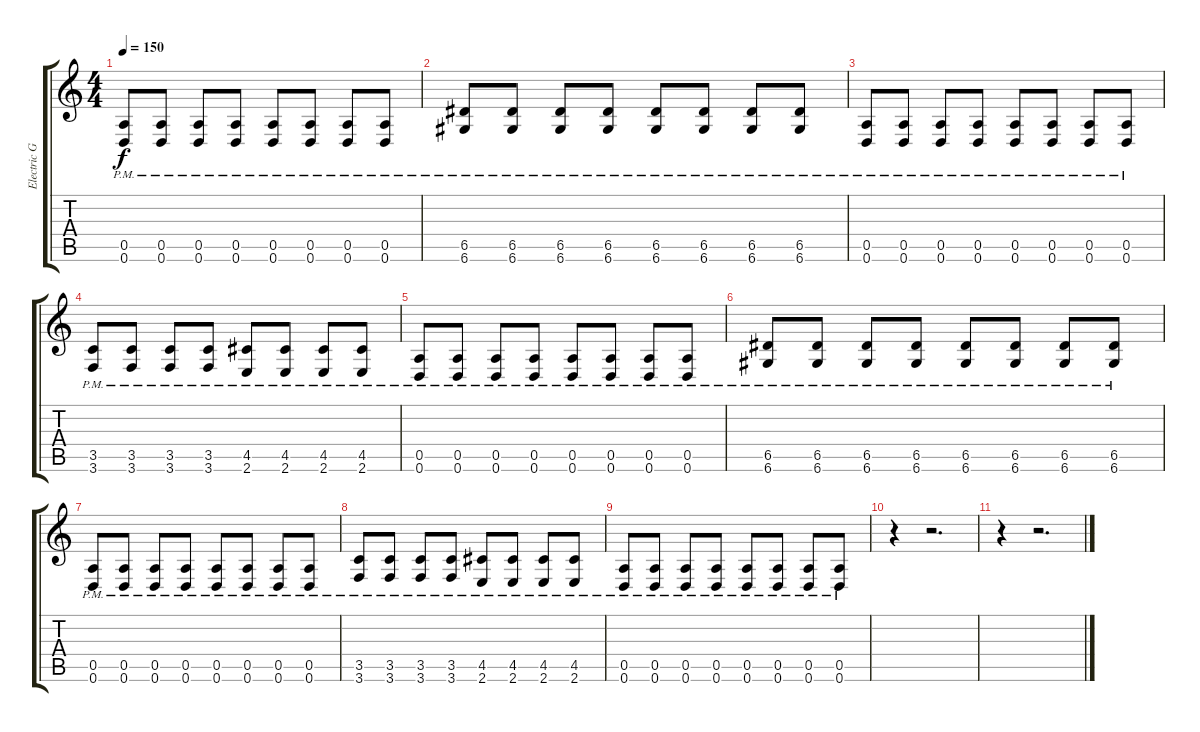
\track ("Electric Guitar" "Electric G") {instrument distortionguitar}
\staff {score tabs}
\tuning (E4 B3 G3 D3 A2 D2) {hide}
\ts (4 4)
\tempo 150
\clef g2
\ks c
(0.5{pm} 0.6{pm}).8{dy f} (0.5{pm} 0.6{pm}).8 (0.5{pm} 0.6{pm}).8 (0.5{pm} 0.6{pm}).8 (0.5{pm} 0.6{pm}).8 (0.5{pm} 0.6{pm}).8 (0.5{pm} 0.6{pm}).8 (0.5{pm} 0.6{pm}).8 |
(6.5{pm} 6.6{pm}).8 (6.5{pm} 6.6{pm}).8 (6.5{pm} 6.6{pm}).8 (6.5{pm} 6.6{pm}).8 (6.5{pm} 6.6{pm}).8 (6.5{pm} 6.6{pm}).8 (6.5{pm} 6.6{pm}).8 (6.5{pm} 6.6{pm}).8 |
(0.5{pm} 0.6{pm}).8 (0.5{pm} 0.6{pm}).8 (0.5{pm} 0.6{pm}).8 (0.5{pm} 0.6{pm}).8 (0.5{pm} 0.6{pm}).8 (0.5{pm} 0.6{pm}).8 (0.5{pm} 0.6{pm}).8 (0.5{pm} 0.6{pm}).8 |
(3.5{pm} 3.6{pm}).8 (3.5{pm} 3.6{pm}).8 (3.5{pm} 3.6{pm}).8 (3.5{pm} 3.6{pm}).8 (4.5{pm} 2.6{pm}).8 (4.5{pm} 2.6{pm}).8 (4.5{pm} 2.6{pm}).8 (4.5{pm} 2.6{pm}).8 |
(0.5{pm} 0.6{pm}).8 (0.5{pm} 0.6{pm}).8 (0.5{pm} 0.6{pm}).8 (0.5{pm} 0.6{pm}).8 (0.5{pm} 0.6{pm}).8 (0.5{pm} 0.6{pm}).8 (0.5{pm} 0.6{pm}).8 (0.5{pm} 0.6{pm}).8 |
(6.5{pm} 6.6{pm}).8 (6.5{pm} 6.6{pm}).8 (6.5{pm} 6.6{pm}).8 (6.5{pm} 6.6{pm}).8 (6.5{pm} 6.6{pm}).8 (6.5{pm} 6.6{pm}).8 (6.5{pm} 6.6{pm}).8 (6.5{pm} 6.6{pm}).8 |
(0.5{pm} 0.6{pm}).8 (0.5{pm} 0.6{pm}).8 (0.5{pm} 0.6{pm}).8 (0.5{pm} 0.6{pm}).8 (0.5{pm} 0.6{pm}).8 (0.5{pm} 0.6{pm}).8 (0.5{pm} 0.6{pm}).8 (0.5{pm} 0.6{pm}).8 |
(3.5{pm} 3.6{pm}).8 (3.5{pm} 3.6{pm}).8 (3.5{pm} 3.6{pm}).8 (3.5{pm} 3.6{pm}).8 (4.5{pm} 2.6{pm}).8 (4.5{pm} 2.6{pm}).8 (4.5{pm} 2.6{pm}).8 (4.5{pm} 2.6{pm}).8 |
(0.5{pm} 0.6{pm}).8 (0.5{pm} 0.6{pm}).8 (0.5{pm} 0.6{pm}).8 (0.5{pm} 0.6{pm}).8 (0.5{pm} 0.6{pm}).8 (0.5{pm} 0.6{pm}).8 (0.5{pm} 0.6{pm}).8 (0.5{pm} 0.6{pm}).8 |
r.4 r.2{d} |
r.4 r.2{d}
